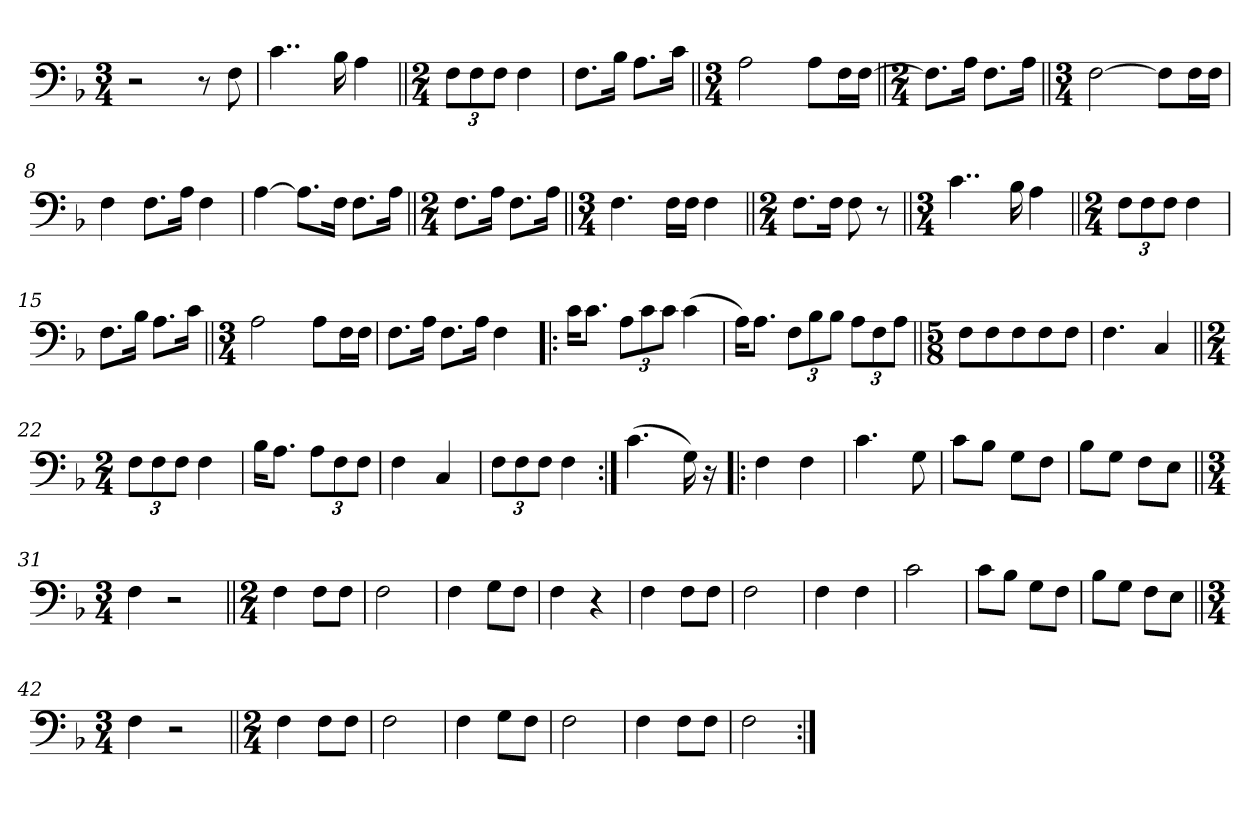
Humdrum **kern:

**kern
*part1
*staff1
*clefF4
*k[b-]
*M3/4
=1
2r
8r
8F\
=2
4..c\
16B-\
4A\
=3||
*M2/4
12F\L
12F\
12F\J
4F\
=4
8.F\L
16B-\Jk
8.A\L
16c\Jk
=5||
*M3/4
2A\
8A\L
16F\L
[16F\JJ
=6||
*M2/4
8.F\L]
16A\Jk
8.F\L
16A\Jk
=7||
*M3/4
[2F\
8F\L]
16F\L
16F\JJ
=8
4F\
8.F\L
16A\Jk
4F\
=9
[4A\
8.A\L]
16F\Jk
8.F\L
16A\Jk
=10||
*M2/4
8.F\L
16A\Jk
8.F\L
16A\Jk
=11||
*M3/4
4.F\
16F\LL
16F\JJ
4F\
=12||
*M2/4
8.F\L
16F\Jk
8F\
8r
=13||
*M3/4
4..c\
16B-\
4A\
=14||
*M2/4
12F\L
12F\
12F\J
4F\
=15
8.F\L
16B-\Jk
8.A\L
16c\Jk
=16||
*M3/4
2A\
8A\L
16F\L
16F\JJ
=17
8.F\L
16A\Jk
8.F\L
16A\Jk
4F\
=18!|:
16c\KL
8.c\J
12A\L
12c\
12c\J
(4c\
=19
16A\KL)
8.A\J
12F\L
12B-\
12B-\J
12A\L
12F\
12A\J
=20||
*M5/8
8F\L
8F\
8F\
8F\
8F\J
=21
4.F\
4C/
=22||
*M2/4
12F\L
12F\
12F\J
4F\
=23
16B-\KL
8.A\J
12A\L
12F\
12F\J
=24
4F\
4C/
=25
12F\L
12F\
12F\J
4F\
=26:|!
(4.c\
16G\)
16r
=27!|:
4F\
4F\
=28
4.c\
8G\
=29
8c\L
8B-\J
8G\L
8F\J
=30
8B-\L
8G\J
8F\L
8E\J
=31||
*M3/4
4F\
2r
=32||
*M2/4
4F\
8F\L
8F\J
=33
2F\
=34
4F\
8G\L
8F\J
=35
4F\
4r
=36
4F\
8F\L
8F\J
=37
2F\
=38
4F\
4F\
=39
2c\
=40
8c\L
8B-\J
8G\L
8F\J
=41
8B-\L
8G\J
8F\L
8E\J
=42||
*M3/4
4F\
2r
=43||
*M2/4
4F\
8F\L
8F\J
=44
2F\
=45
4F\
8G\L
8F\J
=46
2F\
=47
4F\
8F\L
8F\J
=48
2F\
=:|!
*-
